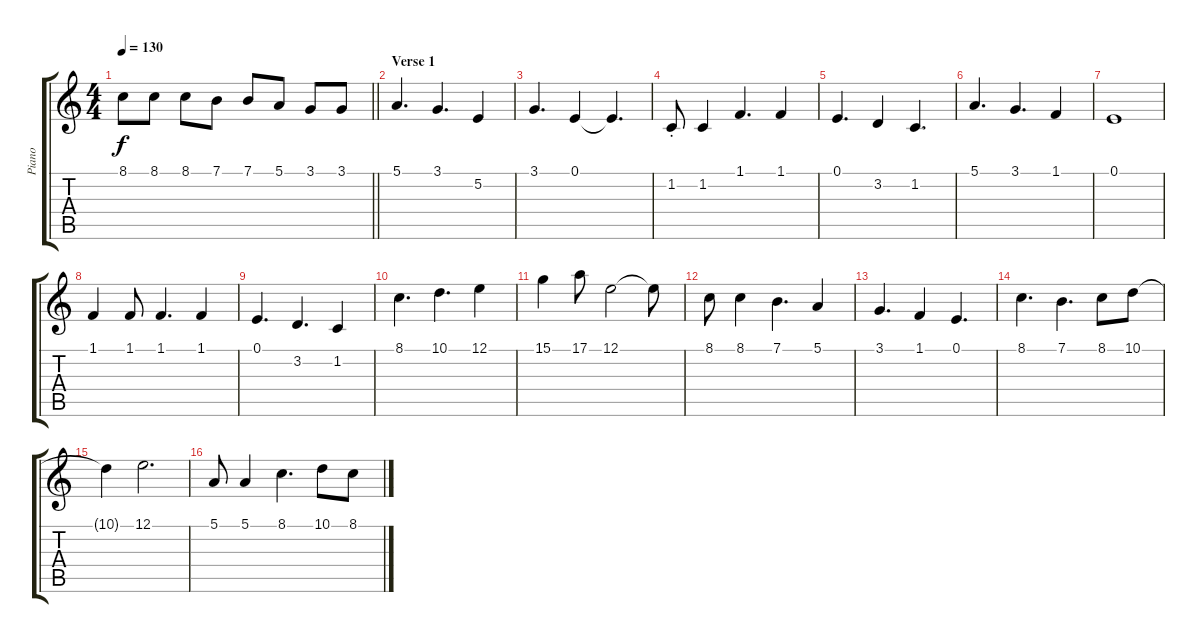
\track ("Piano" "Piano") {instrument acousticgrandpiano}
\staff {score tabs}
\tuning (E4 B3 G3 D3 A2 E2) {hide}
\ts (4 4)
\tempo 130
\clef g2
\barLineRight lightlight
\ks c
8.1.8{dy f} 8.1.8 8.1.8 7.1.8 7.1.8 5.1.8 3.1.8 3.1.8 |
\section ("" "Verse 1")
5.1.4{d} 3.1.4{d} 5.2.4 |
3.1.4{d} 0.1.4 0.1{t}.4{d} |
1.2{st}.8 1.2.4 1.1.4{d} 1.1.4 |
0.1.4{d} 3.2.4 1.2.4{d} |
5.1.4{d} 3.1.4{d} 1.1.4 |
0.1.1 |
1.1.4 1.1.8 1.1.4{d} 1.1.4 |
0.1.4{d} 3.2.4{d} 1.2.4 |
8.1.4{d} 10.1.4{d} 12.1.4 |
15.1.4 17.1.8 12.1.2 12.1{t}.8 |
8.1.8 8.1.4 7.1.4{d} 5.1.4 |
3.1.4{d} 1.1.4 0.1.4{d} |
8.1.4{d} 7.1.4{d} 8.1.8 10.1.8 |
10.1{t}.4 12.1.2{d} |
5.1.8 5.1.4 8.1.4{d} 10.1.8 8.1.8
